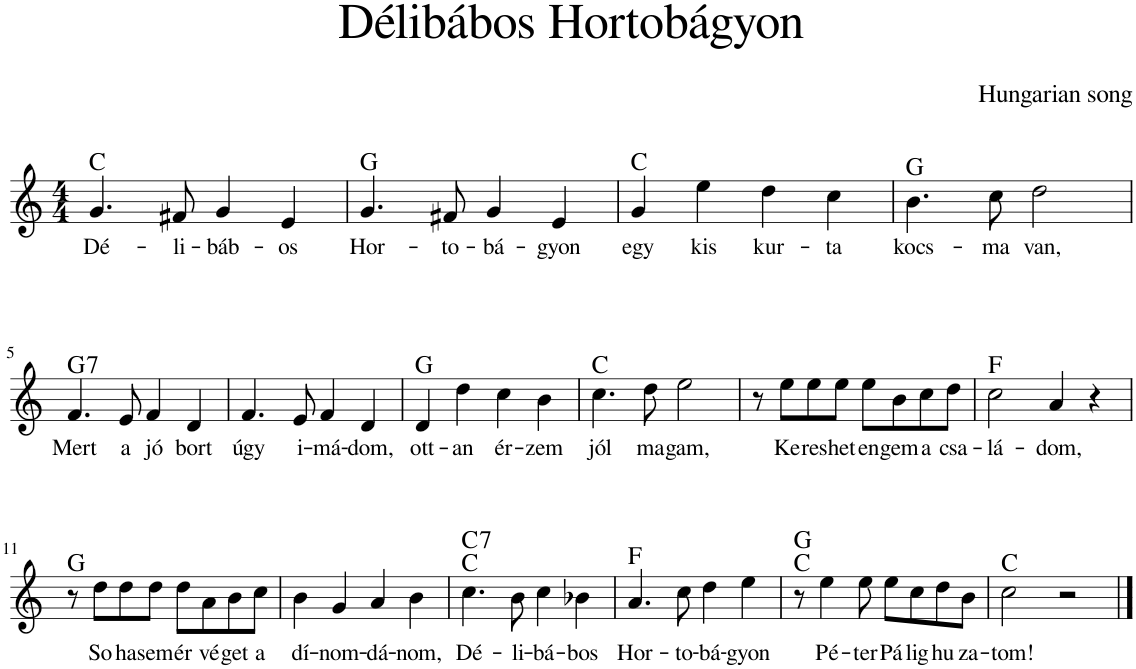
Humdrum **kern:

**kern	**text	**harte
*part1	*part1	*part1
*staff1	*staff1	*
*I"Choir	*	*
*I'Ch	*	*
*clefG2	*	*
*k[]	*	*
*M4/4	*	*
=1	=1	=1
!	!LO:LY:b	!
4.g/	Dé-	C:maj
!	!LO:LY:b	!
8f#X/	-li-	.
!	!LO:LY:b	!
4g/	-báb-	.
!	!LO:LY:b	!
4e/	-os	.
=2	=2	=2
!	!LO:LY:b	!
4.g/	Hor-	G:maj
!	!LO:LY:b	!
8f#X/	-to-	.
!	!LO:LY:b	!
4g/	-bá-	.
!	!LO:LY:b	!
4e/	-gyon	.
=3	=3	=3
!	!LO:LY:b	!
4g/	egy	C:maj
!	!LO:LY:b	!
4ee\	kis	.
!	!LO:LY:b	!
4dd\	kur-	.
!	!LO:LY:b	!
4cc\	-ta	.
=4	=4	=4
!	!LO:LY:b	!
4.b\	kocs-	G:maj
!	!LO:LY:b	!
8cc\	-ma	.
!	!LO:LY:b	!
2dd\	van,	.
!!LO:LB:g=z
=5	=5	=5
!	!LO:LY:b	!LO:H:kt=7
4.f/	Mert	G:7
!	!LO:LY:b	!
8e/	a	.
!	!LO:LY:b	!
4f/	jó	.
!	!LO:LY:b	!
4d/	bort	.
=6	=6	=6
!	!LO:LY:b	!
4.f/	úgy	.
!	!LO:LY:b	!
8e/	i-	.
!	!LO:LY:b	!
4f/	-má-	.
!	!LO:LY:b	!
4d/	-dom,	.
=7	=7	=7
!	!LO:LY:b	!
4d/	ott-	G:maj
!	!LO:LY:b	!
4dd\	-an	.
!	!LO:LY:b	!
4cc\	ér-	.
!	!LO:LY:b	!
4b\	-zem	.
=8	=8	=8
!	!LO:LY:b	!
4.cc\	jól	C:maj
!	!LO:LY:b	!
8dd\	ma-	.
!	!LO:LY:b	!
2ee\	-gam,	.
=9	=9	=9
8r	.	.
!	!LO:LY:b	!
8ee\L	Ke-	.
!	!LO:LY:b	!
8ee\	-res-	.
!	!LO:LY:b	!
8ee\J	-het	.
!	!LO:LY:b	!
8ee\L	en-	.
!	!LO:LY:b	!
8b\	-gem	.
!	!LO:LY:b	!
8cc\	a	.
!	!LO:LY:b	!
8dd\J	csa-	.
=10	=10	=10
!	!LO:LY:b	!
2cc\	-lá-	F:maj
!	!LO:LY:b	!
4a/	-dom,	.
4r	.	.
!!LO:LB:g=z
=11	=11	=11
8r	.	G:maj
!	!LO:LY:b	!
8dd\L	So-	.
!	!LO:LY:b	!
8dd\	-ha-	.
!	!LO:LY:b	!
8dd\J	-sem	.
!	!LO:LY:b	!
8dd\L	ér	.
!	!LO:LY:b	!
8a\	vé-	.
!	!LO:LY:b	!
8b\	-get	.
!	!LO:LY:b	!
8cc\J	a	.
=12	=12	=12
!	!LO:LY:b	!
4b\	dí-	.
!	!LO:LY:b	!
4g/	-nom-	.
!	!LO:LY:b	!
4a/	-dá-	.
!	!LO:LY:b	!
4b\	-nom,	.
=13	=13	=13
!	!LO:LY:b	!LO:H:n=2:kt=7
4.cc\	Dé-	C:maj C:7
!	!LO:LY:b	!
8b\	-li-	.
!	!LO:LY:b	!
4cc\	-bá-	.
!	!LO:LY:b	!
4b-X\	-bos	.
=14	=14	=14
!	!LO:LY:b	!
4.a/	Hor-	F:maj
!	!LO:LY:b	!
8cc\	-to-	.
!	!LO:LY:b	!
4dd\	-bá-	.
!	!LO:LY:b	!
4ee\	-gyon	.
=15	=15	=15
8r	.	C:maj G:maj
!	!LO:LY:b	!
4ee\	Pé-	.
!	!LO:LY:b	!
8ee\	-ter-	.
!	!LO:LY:b	!
8ee\L	-Pá-	.
!	!LO:LY:b	!
8cc\	-lig	.
!	!LO:LY:b	!
8dd\	hu-	.
!	!LO:LY:b	!
8b\J	-za-	.
=16	=16	=16
!	!LO:LY:b	!
2cc\	-tom!	C:maj
2r	.	.
==	==	==
*-	*-	*-
